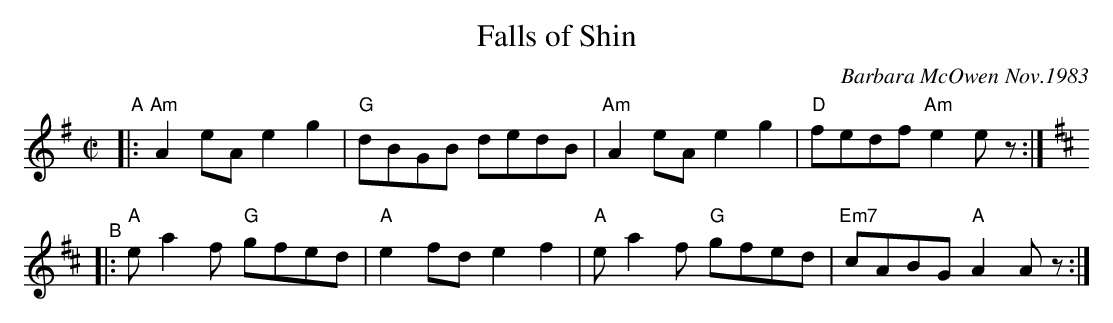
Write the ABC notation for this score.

X:1
T: Falls of Shin
C: Barbara McOwen Nov.1983
M: C|
L: 1/8
K: Ador	% and Amix
"^A"|: "Am"A2eA e2g2 | "G"dBGB dedB | "Am"A2eA e2g2 | "D"fedf "Am"e2ez :|
[K:Amix]
"^B"|: "A"ea2f "G"gfed | "A"e2fd e2f2 | "A"ea2f "G"gfed | "Em7"cABG "A"A2Az :|
